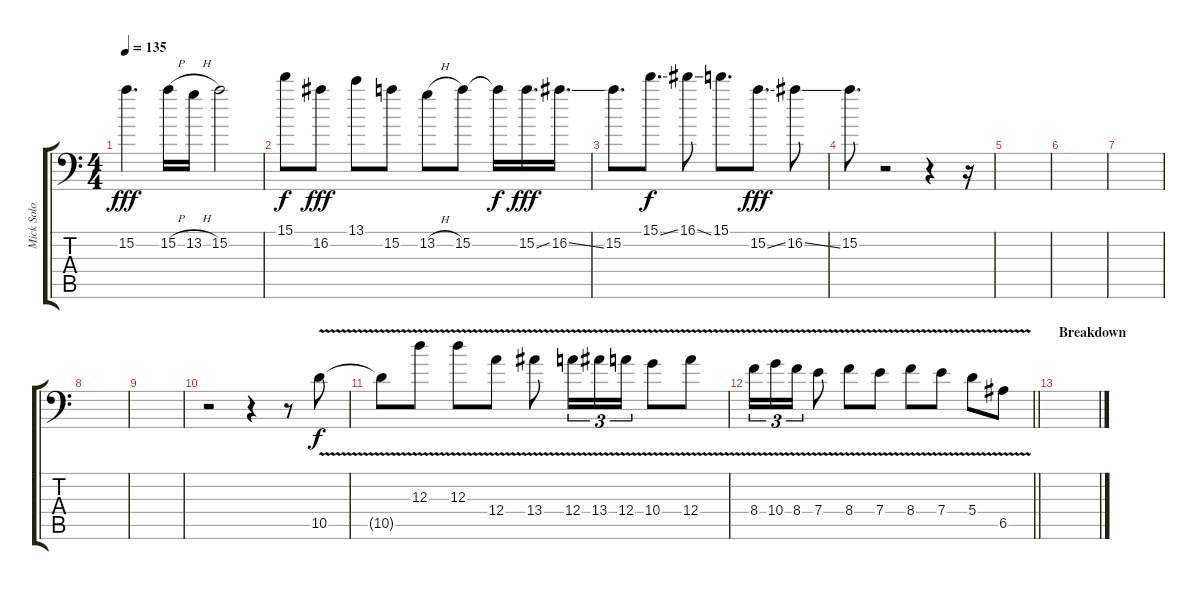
\track ("Mick Solo" "Mick Solo") {instrument overdrivenguitar}
\staff {score tabs}
\tuning (B3 Gb3 D3 A2 E2 A1) {hide}
\ts (4 4)
\tempo 135
\clef f4
\ks c
15.2.4{d dy fff} 15.2{h}.16 13.2{h}.16 15.2.2 |
15.1.8{dy f} 16.2.8{dy fff} 13.1.8 15.2.8 13.2{h}.8 15.2.8 15.2{t}.16{dy f} 15.2{ss}.16{d dy fff} 16.2{ss}.16{d} |
15.2.8{d} 15.1{ss}.8{d dy f} 16.1{ss}.8 15.1.8{d} 15.2{ss}.8{d dy fff} 16.2{ss}.8 |
15.2.8{d} r.2 r.4 r.16 |
|
|
|
|
|
r.2 r.4 r.8 10.5{v}.8{dy f} |
10.5{t}.8 12.3{v}.8 12.3{v}.8 12.4{v}.8 13.4{v}.8 12.4{v}.16{tu (3 2)} 13.4{v}.16{tu (3 2)} 12.4{v}.16{tu (3 2)} 10.4{v}.8 12.4{v}.8 |
\barLineRight lightlight
8.4{v}.16{tu (3 2)} 10.4{v}.16{tu (3 2)} 8.4{v}.16{tu (3 2)} 7.4{v}.8 8.4{v}.8 7.4{v}.8 8.4{v}.8 7.4{v}.8 5.4{v}.8 6.5{v}.8 |
\section ("" "Breakdown")
